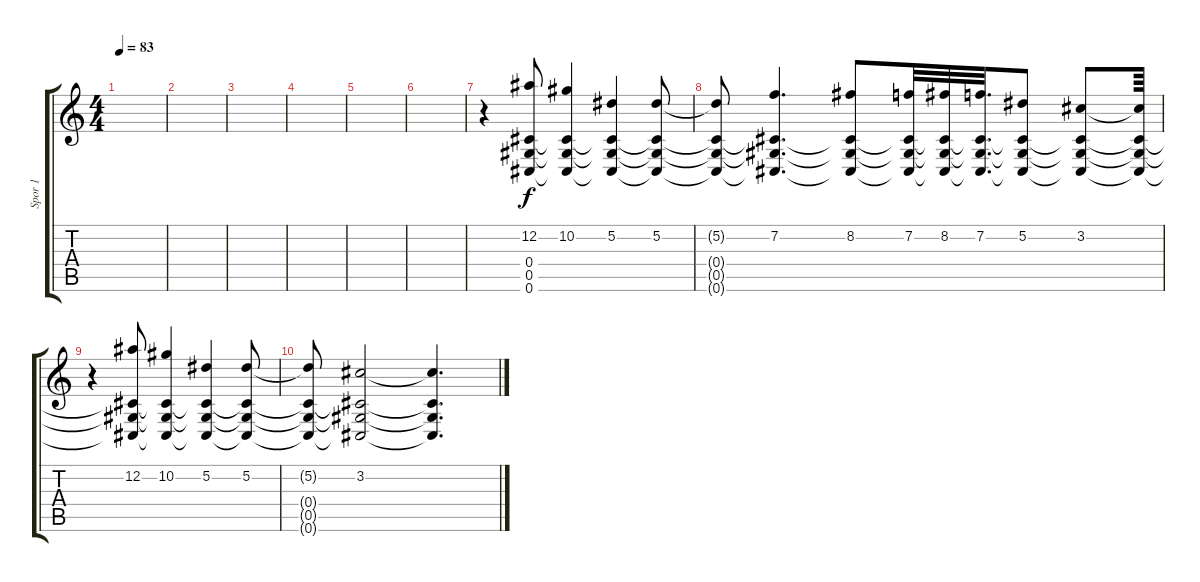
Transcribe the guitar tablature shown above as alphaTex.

\track ("Spor 1" "Spor 1") {instrument acousticguitarsteel}
\staff {score tabs}
\tuning (Eb4 Bb3 Gb3 Db3 Ab2 Db2) {hide}
\ts (4 4)
\tempo 83
\clef g2
\ks c
|
|
|
|
|
|
r.4 (12.2 0.4 0.5 0.6).8 (10.2 0.4{t} 0.5{t} 0.6{t}).4 (5.2 0.4{t} 0.5{t} 0.6{t}).4 (5.2 0.4{t} 0.5{t} 0.6{t}).8 |
(5.2{t} 0.4{t} 0.5{t} 0.6{t}).8 (7.2 0.4{t} 0.5{t} 0.6{t}).4{d} (8.2 0.4{t} 0.5{t} 0.6{t}).8 (7.2 0.4{t} 0.5{t} 0.6{t}).32 (8.2 0.4{t} 0.5{t} 0.6{t}).32 (7.2 0.4{t} 0.5{t} 0.6{t}).32{d} (5.2 0.4{t} 0.5{t} 0.6{t}).8 (3.2 0.4{t} 0.5{t} 0.6{t}).8 (3.2{t} 0.4{t} 0.5{t} 0.6{t}).64 |
r.4 (12.2 0.4{t} 0.5{t} 0.6{t}).8 (10.2 0.4{t} 0.5{t} 0.6{t}).4 (5.2 0.4{t} 0.5{t} 0.6{t}).4 (5.2 0.4{t} 0.5{t} 0.6{t}).8 |
(5.2{t} 0.4{t} 0.5{t} 0.6{t}).8 (3.2 0.4{t} 0.5{t} 0.6{t}).2 (3.2{t} 0.4{t} 0.5{t} 0.6{t}).4{d}
